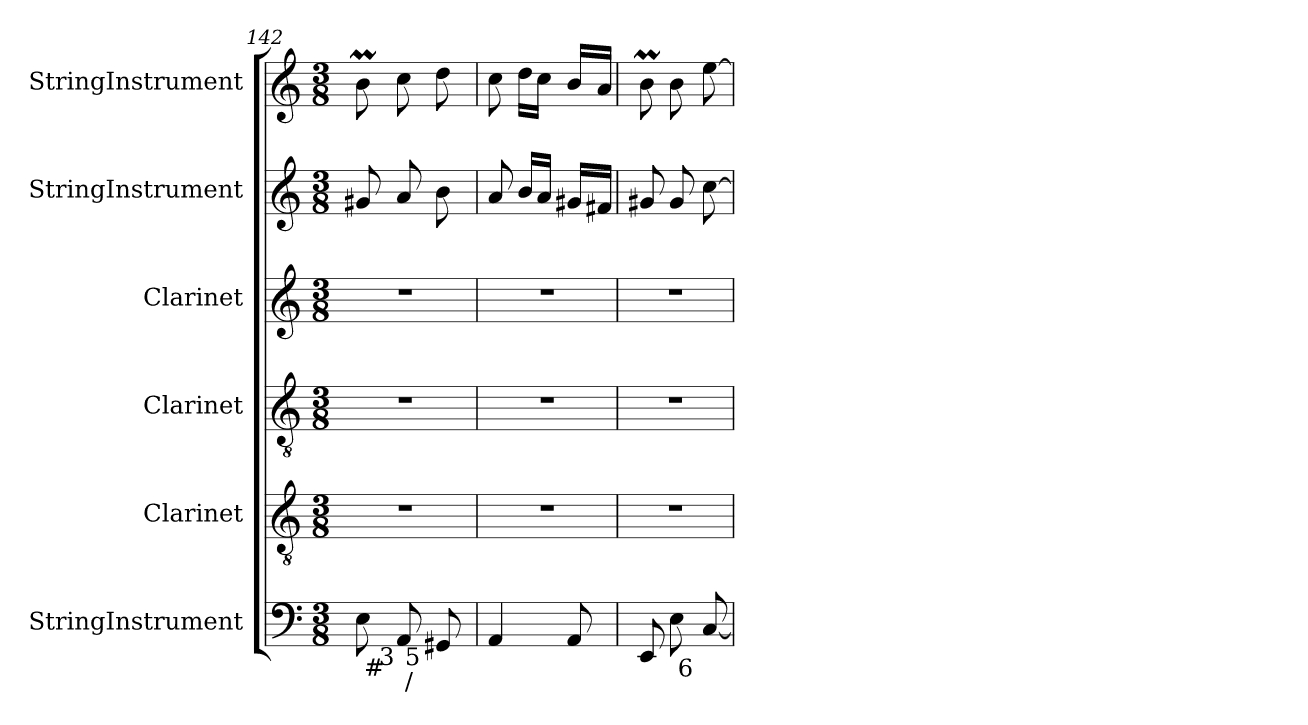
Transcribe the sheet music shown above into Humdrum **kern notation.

**kern	**kern	**kern	**kern	**kern	**kern
*part6	*part5	*part4	*part3	*part2	*part1
*staff6	*staff5	*staff4	*staff3	*staff2	*staff1
*I"StringInstrument	*I"Clarinet	*I"Clarinet	*I"Clarinet	*I"StringInstrument	*I"StringInstrument
*I'Str	*I'Cl	*I'Cl	*I'Cl	*I'Str	*I'Str
!!LO:LB:g=z
*clefF4	*clefGv2	*clefGv2	*clefG2	*clefG2	*clefG2
*	*ITrd1c2	*ITrd1c2	*ITrd1c2	*	*
*k[]	*k[b-e-]	*k[b-e-]	*k[b-e-]	*k[]	*k[]
*C:	*B-:	*B-:	*B-:	*C:	*C:
*M3/8	*M3/8	*M3/8	*M3/8	*M3/8	*M3/8
=142	=142	=142	=142	=142	=142
*^	*	*	*	*	*
*	*^	*	*	*	*	*
*	*	*^	*	*	*	*	*
8E\	64ryy	16ryy	8ryy	4.r	4.r	4.r	8g#X/	8bm\
!	!LO:TX:b:t=#	!	!	!	!	!	!	!
.	4ryy	.	.	.	.	.	.	.
!	!	!LO:TX:b:t=3	!	!	!	!	!	!
.	.	4ryy	.	.	.	.	.	.
8AA/	.	.	64ryy	.	.	.	8a/	8cc\
!	!	!	!LO:TX:b:t=5	!	!	!	!	!
!	!	!	!LO:TX:b:t=/	!	!	!	!	!
.	.	.	8...ryy	.	.	.	.	.
8GG#X/	.	.	.	.	.	.	8b\	8dd\
.	16..ryy	.	.	.	.	.	.	.
.	.	16ryy	.	.	.	.	.	.
*v	*v	*v	*v	*	*	*	*	*
=143	=143	=143	=143	=143	=143
4AA/	4.r	4.r	4.r	8a/	8cc\
.	.	.	.	16b/LL	16dd\LL
.	.	.	.	16a/JJ	16cc\JJ
8AA/	.	.	.	16g#X/LL	16b/LL
.	.	.	.	16f#X/JJ	16a/JJ
=144	=144	=144	=144	=144	=144
!LO:TX:b:t=#	!	!	!	!	!
*^	*	*	*	*	*
8EE/	8ryy	4.r	4.r	4.r	8g#X/	8bm\
8E\	64ryy	.	.	.	8g#/	8b\
!	!LO:TX:b:t=6	!	!	!	!	!
.	8...ryy	.	.	.	.	.
[8C/	.	.	.	.	[8cc\	[8ee\
*v	*v	*	*	*	*	*
=	=	=	=	=	=
*-	*-	*-	*-	*-	*-
